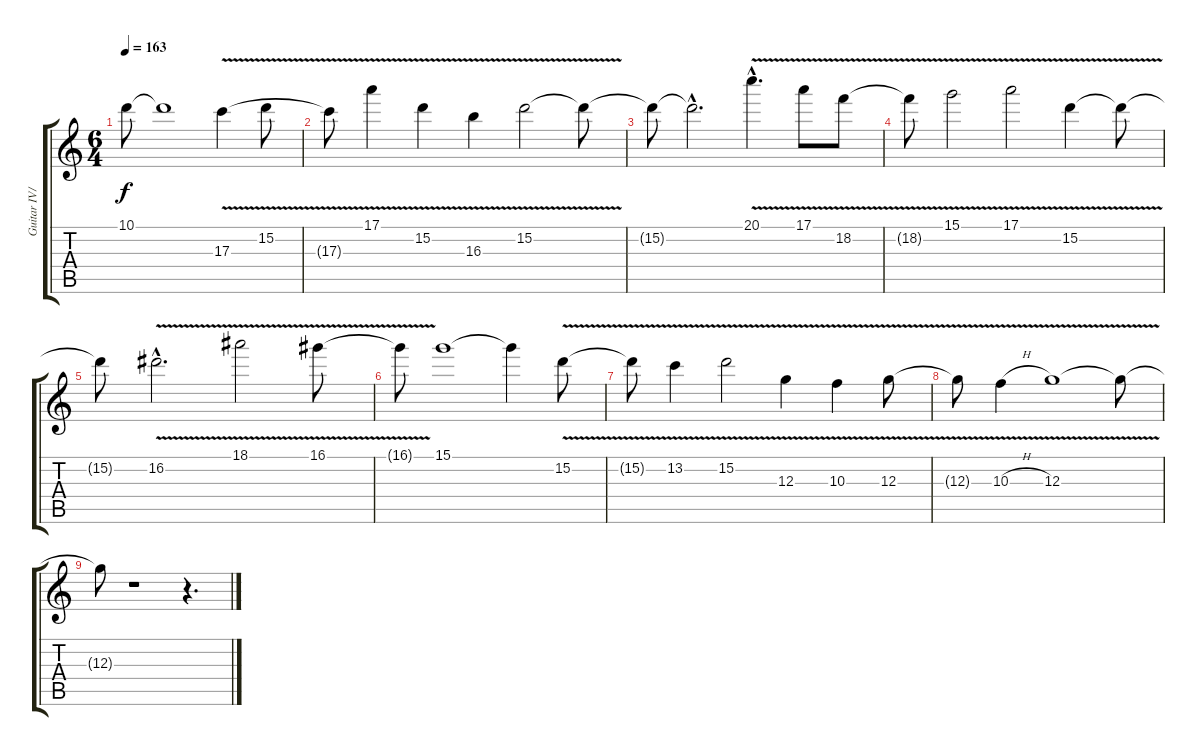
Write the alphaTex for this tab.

\track ("Guitar IV/Overdub" "Guitar IV/") {instrument overdrivenguitar}
\staff {score tabs}
\tuning (E4 B3 G3 D3 A2 D2) {hide}
\ts (6 4)
\tempo 163
\clef g2
\ks c
10.1{t}.8{dy f} 10.1{t}.1 17.3{v}.4 15.2{v}.8 |
17.3{t}.8 17.1{v}.4 15.2{v}.4 16.3{v}.4 15.2{v}.2 15.2{t}.8 |
15.2{t}.8 15.2{hac t}.2{d} 20.1{v hac}.4{d} 17.1{v}.8 18.2{v}.8 |
18.2{t}.8 15.1{v}.2 17.1{v}.2 15.2{v}.4 15.2{t}.8 |
15.2{t}.8 16.2{v hac}.2{d} 18.1{v}.2 16.1{v}.8 |
16.1{t}.8 15.1.1 15.1{t}.4 15.2{v}.8 |
15.2{t}.8 13.2{v}.4 15.2{v}.2 12.3{v}.4 10.3{v}.4 12.3{v}.8 |
12.3{t}.8 10.3{v h}.4 12.3{v}.1 12.3{t}.8 |
12.3{t}.8 r.1 r.4{d}
